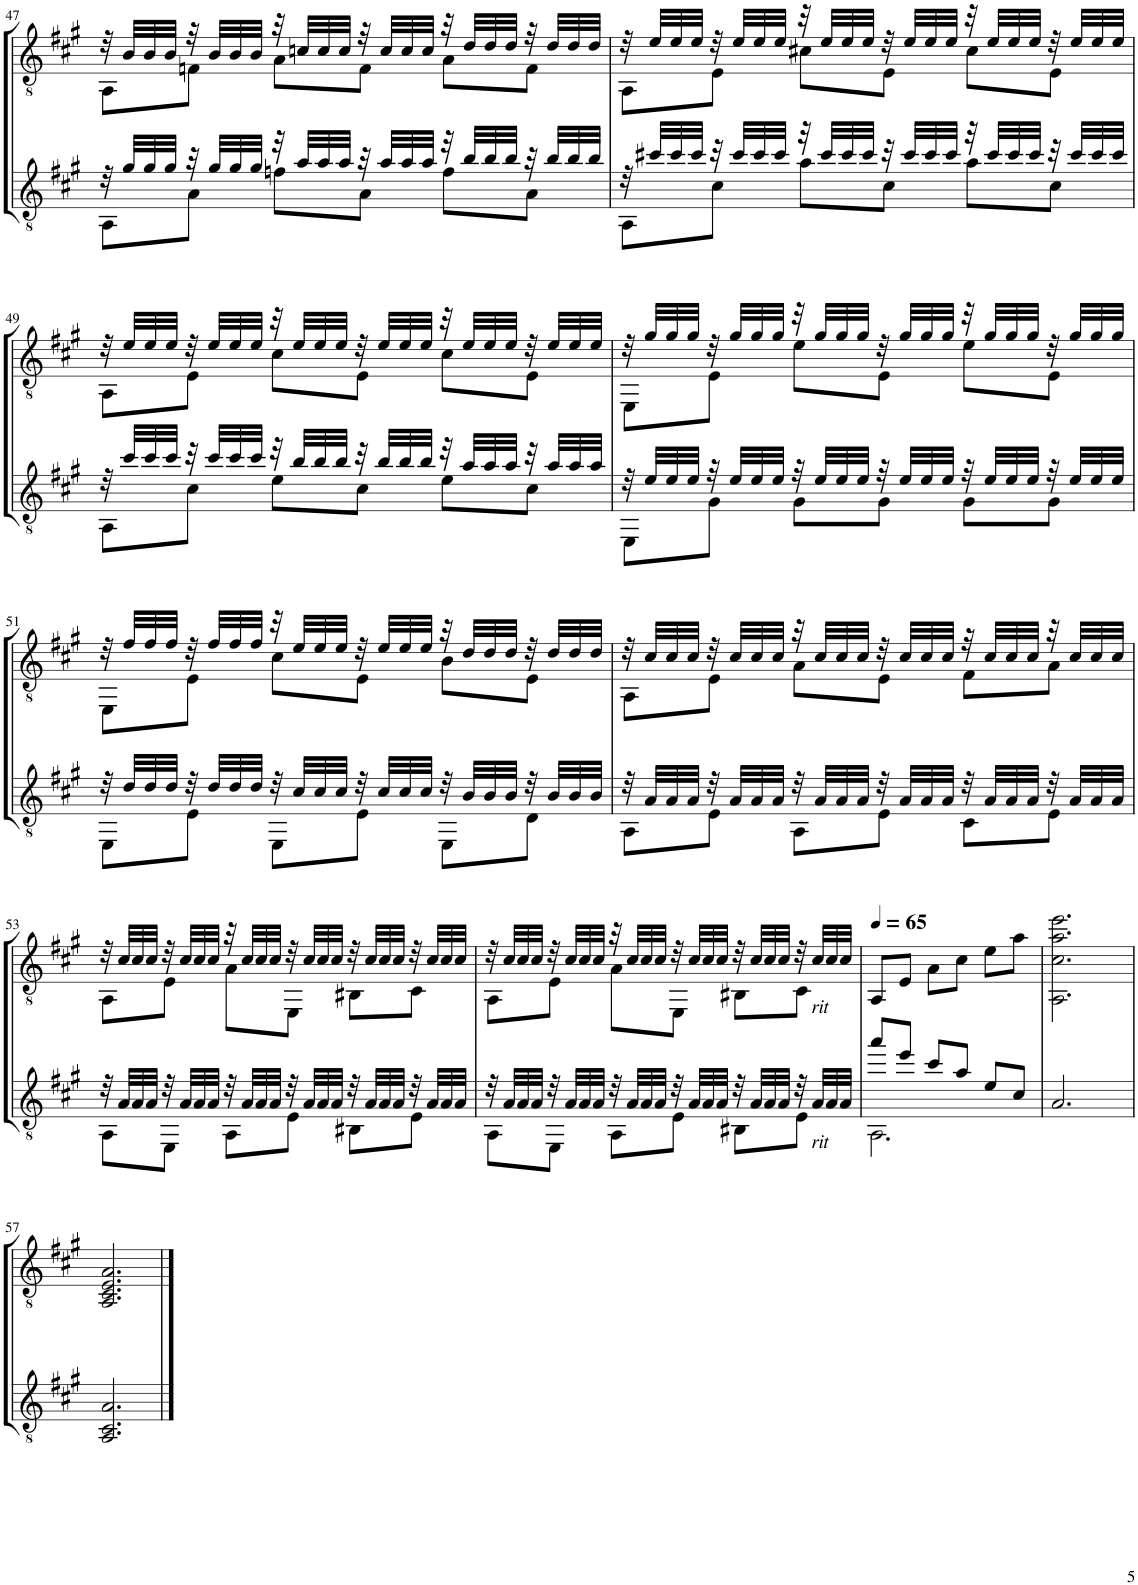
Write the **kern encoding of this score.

**kern	**kern
*part2	*part1
*staff2	*staff1
*I"2nd	*I"1st
!!LO:PB:g=z
*clefGv2	*clefGv2
*k[f#c#g#]	*k[f#c#g#]
*f#:	*f#:
*M3/4	*M3/4
=47	=47
*^	*^
32r	8AA\L	32r	8AA\L
32g#/LLL	.	32B/LLL	.
32g#/	.	32B/	.
32g#/JJJ	.	32B/JJJ	.
32r	8A\J	32r	8Fn\J
32g#/LLL	.	32B/LLL	.
32g#/	.	32B/	.
32g#/JJJ	.	32B/JJJ	.
32r	8fn\L	32r	8A\L
32a/LLL	.	32cn/LLL	.
32a/	.	32c/	.
32a/JJJ	.	32c/JJJ	.
32r	8A\J	32r	8F\J
32a/LLL	.	32c/LLL	.
32a/	.	32c/	.
32a/JJJ	.	32c/JJJ	.
32r	8f\L	32r	8A\L
32b/LLL	.	32d/LLL	.
32b/	.	32d/	.
32b/JJJ	.	32d/JJJ	.
32r	8A\J	32r	8F\J
32b/LLL	.	32d/LLL	.
32b/	.	32d/	.
32b/JJJ	.	32d/JJJ	.
=48	=48	=48	=48
32r	8AA\L	32r	8AA\L
32cc#X/LLL	.	32e/LLL	.
32cc#/	.	32e/	.
32cc#/JJJ	.	32e/JJJ	.
32r	8c#\J	32r	8E\J
32cc#/LLL	.	32e/LLL	.
32cc#/	.	32e/	.
32cc#/JJJ	.	32e/JJJ	.
32r	8a\L	32r	8c#X\L
32cc#/LLL	.	32e/LLL	.
32cc#/	.	32e/	.
32cc#/JJJ	.	32e/JJJ	.
32r	8c#\J	32r	8E\J
32cc#/LLL	.	32e/LLL	.
32cc#/	.	32e/	.
32cc#/JJJ	.	32e/JJJ	.
32r	8a\L	32r	8c#\L
32cc#/LLL	.	32e/LLL	.
32cc#/	.	32e/	.
32cc#/JJJ	.	32e/JJJ	.
32r	8c#\J	32r	8E\J
32cc#/LLL	.	32e/LLL	.
32cc#/	.	32e/	.
32cc#/JJJ	.	32e/JJJ	.
!!LO:LB:g=z	!!
=49	=49	=49	=49
32r	8AA\L	32r	8AA\L
32cc#/LLL	.	32e/LLL	.
32cc#/	.	32e/	.
32cc#/JJJ	.	32e/JJJ	.
32r	8c#\J	32r	8E\J
32cc#/LLL	.	32e/LLL	.
32cc#/	.	32e/	.
32cc#/JJJ	.	32e/JJJ	.
32r	8e\L	32r	8c#\L
32b/LLL	.	32e/LLL	.
32b/	.	32e/	.
32b/JJJ	.	32e/JJJ	.
32r	8c#\J	32r	8E\J
32b/LLL	.	32e/LLL	.
32b/	.	32e/	.
32b/JJJ	.	32e/JJJ	.
32r	8e\L	32r	8c#\L
32a/LLL	.	32e/LLL	.
32a/	.	32e/	.
32a/JJJ	.	32e/JJJ	.
32r	8c#\J	32r	8E\J
32a/LLL	.	32e/LLL	.
32a/	.	32e/	.
32a/JJJ	.	32e/JJJ	.
=50	=50	=50	=50
32r	8EE\L	32r	8EE\L
32e/LLL	.	32g#/LLL	.
32e/	.	32g#/	.
32e/JJJ	.	32g#/JJJ	.
32r	8G#\J	32r	8E\J
32e/LLL	.	32g#/LLL	.
32e/	.	32g#/	.
32e/JJJ	.	32g#/JJJ	.
32r	8G#\L	32r	8e\L
32e/LLL	.	32g#/LLL	.
32e/	.	32g#/	.
32e/JJJ	.	32g#/JJJ	.
32r	8G#\J	32r	8E\J
32e/LLL	.	32g#/LLL	.
32e/	.	32g#/	.
32e/JJJ	.	32g#/JJJ	.
32r	8G#\L	32r	8e\L
32e/LLL	.	32g#/LLL	.
32e/	.	32g#/	.
32e/JJJ	.	32g#/JJJ	.
32r	8G#\J	32r	8E\J
32e/LLL	.	32g#/LLL	.
32e/	.	32g#/	.
32e/JJJ	.	32g#/JJJ	.
!!LO:LB:g=z	!!
=51	=51	=51	=51
32r	8EE\L	32r	8EE\L
32d/LLL	.	32f#/LLL	.
32d/	.	32f#/	.
32d/JJJ	.	32f#/JJJ	.
32r	8E\J	32r	8E\J
32d/LLL	.	32f#/LLL	.
32d/	.	32f#/	.
32d/JJJ	.	32f#/JJJ	.
32r	8EE\L	32r	8c#\L
32c#/LLL	.	32e/LLL	.
32c#/	.	32e/	.
32c#/JJJ	.	32e/JJJ	.
32r	8E\J	32r	8E\J
32c#/LLL	.	32e/LLL	.
32c#/	.	32e/	.
32c#/JJJ	.	32e/JJJ	.
32r	8EE\L	32r	8B\L
32B/LLL	.	32d/LLL	.
32B/	.	32d/	.
32B/JJJ	.	32d/JJJ	.
32r	8D\J	32r	8E\J
32B/LLL	.	32d/LLL	.
32B/	.	32d/	.
32B/JJJ	.	32d/JJJ	.
=52	=52	=52	=52
32r	8AA\L	32r	8AA\L
32A/LLL	.	32c#/LLL	.
32A/	.	32c#/	.
32A/JJJ	.	32c#/JJJ	.
32r	8E\J	32r	8E\J
32A/LLL	.	32c#/LLL	.
32A/	.	32c#/	.
32A/JJJ	.	32c#/JJJ	.
32r	8AA\L	32r	8A\L
32A/LLL	.	32c#/LLL	.
32A/	.	32c#/	.
32A/JJJ	.	32c#/JJJ	.
32r	8E\J	32r	8E\J
32A/LLL	.	32c#/LLL	.
32A/	.	32c#/	.
32A/JJJ	.	32c#/JJJ	.
32r	8C#\L	32r	8F#\L
32A/LLL	.	32c#/LLL	.
32A/	.	32c#/	.
32A/JJJ	.	32c#/JJJ	.
32r	8E\J	32r	8A\J
32A/LLL	.	32c#/LLL	.
32A/	.	32c#/	.
32A/JJJ	.	32c#/JJJ	.
!!LO:LB:g=z	!!
=53	=53	=53	=53
32r	8AA\L	32r	8AA\L
32A/LLL	.	32c#/LLL	.
32A/	.	32c#/	.
32A/JJJ	.	32c#/JJJ	.
32r	8EE\J	32r	8E\J
32A/LLL	.	32c#/LLL	.
32A/	.	32c#/	.
32A/JJJ	.	32c#/JJJ	.
32r	8AA\L	32r	8A\L
32A/LLL	.	32c#/LLL	.
32A/	.	32c#/	.
32A/JJJ	.	32c#/JJJ	.
32r	8E\J	32r	8EE\J
32A/LLL	.	32c#/LLL	.
32A/	.	32c#/	.
32A/JJJ	.	32c#/JJJ	.
32r	8BB#X\L	32r	8BB#X\L
32A/LLL	.	32c#/LLL	.
32A/	.	32c#/	.
32A/JJJ	.	32c#/JJJ	.
32r	8E\J	32r	8C#\J
32A/LLL	.	32c#/LLL	.
32A/	.	32c#/	.
32A/JJJ	.	32c#/JJJ	.
=54	=54	=54	=54
32r	8AA\L	32r	8AA\L
32A/LLL	.	32c#/LLL	.
32A/	.	32c#/	.
32A/JJJ	.	32c#/JJJ	.
32r	8EE\J	32r	8E\J
32A/LLL	.	32c#/LLL	.
32A/	.	32c#/	.
32A/JJJ	.	32c#/JJJ	.
32r	8AA\L	32r	8A\L
32A/LLL	.	32c#/LLL	.
32A/	.	32c#/	.
32A/JJJ	.	32c#/JJJ	.
32r	8E\J	32r	8EE\J
32A/LLL	.	32c#/LLL	.
32A/	.	32c#/	.
32A/JJJ	.	32c#/JJJ	.
32r	8BB#X\L	32r	8BB#X\L
32A/LLL	.	32c#/LLL	.
32A/	.	32c#/	.
32A/JJJ	.	32c#/JJJ	.
32r	8E\J	32r	8C#\J
!	!	!LO:TX:b:i:t=rit	!
!LO:TX:b:i:t=rit	!	!	!
32A/LLL	.	32c#/LLL	.
32A/	.	32c#/	.
32A/JJJ	.	32c#/JJJ	.
*	*	*v	*v
=55	=55	=55
*	*	*MM65
8aa/L	2.AA\	8AA/L
8ee/J	.	8E/J
8cc#/L	.	8A\L
8a/J	.	8c#\J
8e/L	.	8e\L
8c#/J	.	8a\J
*v	*v	*
=56	=56
2.A/	2.AA\ 2.c#\ 2.a\ 2.ee\
!!LO:LB:g=z
=57	=57
2.AA/ 2.C#/ 2.A/	2.AA/ 2.C#/ 2.E/ 2.A/
==	==
*-	*-
